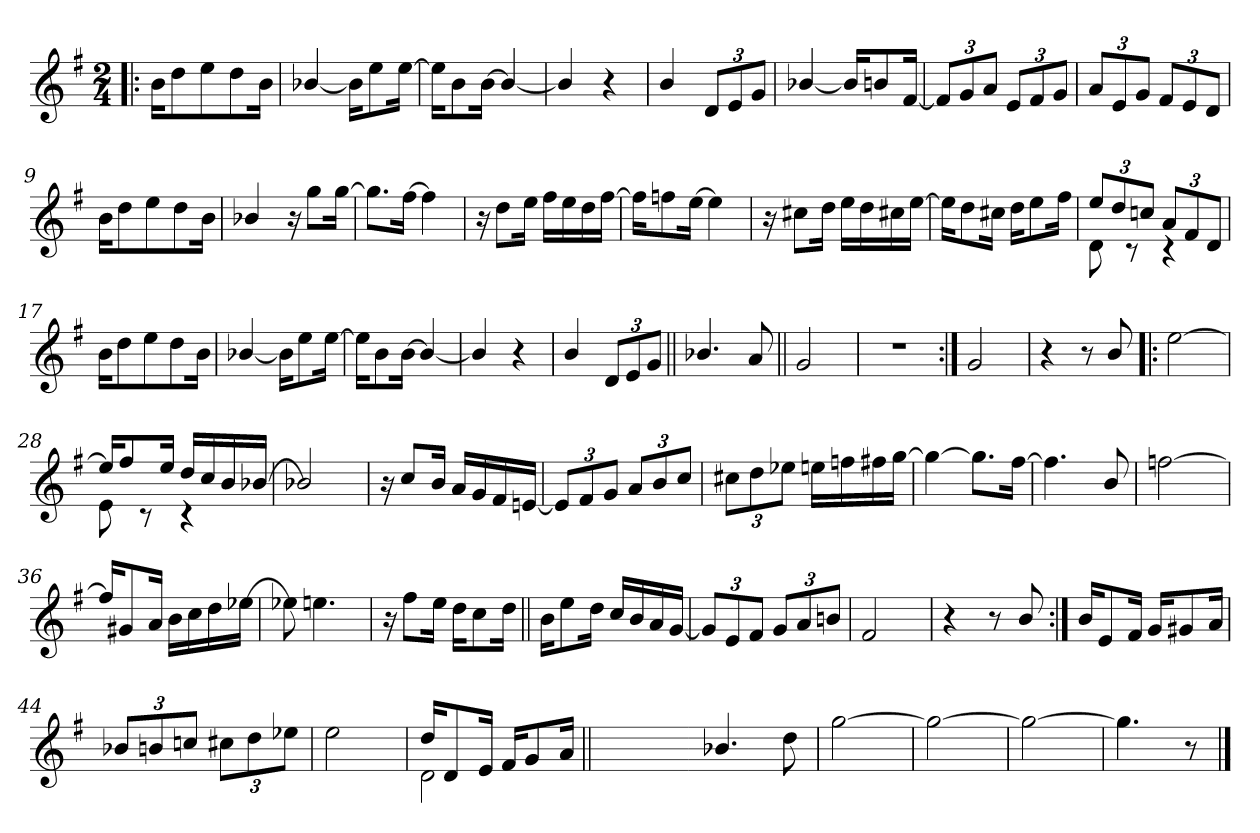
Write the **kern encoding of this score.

**kern
*part1
*staff1
*clefG2
*k[f#]
*G:
*M2/4
=1!|:
16b\KL
8dd\
8ee\
8dd\
16b\Jk
=2
[4b-X/
16b-\KL]
8ee\
[16ee\Jk
=3
16ee\KL]
8b\
[>16b\Jk
4b/_
=4
4b/]
4r
=5
4b/
*Xbrackettup
12d/L
12e/
12g/J
!!LO:LB:g=z
=6
[4b-X/
16b-/KL]
8bn/
[16f#/Jk
=7
12f#/L]
12g/
12a/J
12e/L
12f#/
12g/J
=8
12a/L
12e/
12g/J
12f#/L
12e/
12d/J
=9
16b\KL
8dd\
8ee\
8dd\
16b\Jk
=10
4b-X/
16r
8gg\L
[16gg\Jk
!!LO:LB:g=z
=11
8.gg\L]
[16ff#\Jk
4ff#\]
=12
16r
8dd\L
16ee\Jk
16ff#\LL
16ee\
16dd\
[16ff#\JJ
=13
16ff#\KL]
8ffn\
[16ee\Jk
4ee\]
=14
16r
8cc#X\L
16dd\Jk
16ee\LL
16dd\
16cc#X\
[16ee\JJ
=15
16ee\KL]
8dd\
16cc#X\Jk
16dd\KL
8ee\
16ff#\Jk
!!LO:LB:g=z
=16
*^
12ee/L	8d\
12dd/	.
.	8rc
12ccn/J	.
12a/L	4rc
12f#/	.
12d/J	.
*v	*v
=17
16b\KL
8dd\
8ee\
8dd\
16b\Jk
=18
[4b-X/
16b-\KL]
8ee\
[16ee\Jk
=19
16ee\KL]
8b\
[16b\Jk
4b/_
=20
4bn/]
4r
=21
4b/
12d/L
12e/
12g/J
!!LO:LB:g=z
=22||
4.b-X/
8a/
=23||
2g/
=24
2r
=25:|!
2g/
=26
4r
8r
8b/
!!LO:LB:g=z
=27!|:
[2ee\
=28
*^
16ee/KL]	8e\
8ff#/	.
.	8rc
16ee/Jk	.
16dd/LL	4rc
16cc/	.
16b/	.
[>16b-X/JJ	.
*v	*v
=29
2b-X/]
=30
16r
8cc/L
16b/Jk
16a/LL
16g/
16f#/
[16en/JJ
=31
12e/L]
12f#/
12g/J
12a/L
12b/
12cc/J
!!LO:LB:g=z
=32
12cc#X\L
12dd\
12ee-X\J
16een\LL
16ffn\
16ff#X\
[16gg\JJ
=33
4gg\_
8.gg\L]
[16ff#\Jk
=34
4.ff#\]
8b/
=35
[2ffn\
=36
16ffn/KL]
8g#X/
16a/Jk
16b\LL
16cc\
16dd\
[16ee-X\JJ
=37
8ee-X\]
4.een\
!!LO:LB:g=z
=38
16r
8ff#\L
16ee\Jk
16dd\KL
8cc\
16dd\Jk
=39||
16b\KL
8ee\
16dd\Jk
16cc/LL
16b/
16a/
[16g/JJ
=40
12g/L]
12e/
12f#/J
12g/L
12a/
12bn/J
=41
2f#/
=42
4r
8r
8b/
!!LO:LB:g=z
=43:|!
16b/KL
8e/
16f#/Jk
16g/KL
8g#X/
16a/Jk
=44
12b-X/L
12bn/
12ccn/J
12cc#X\L
12dd\
12ee-X\J
=45
2ee\
=46
*^
16dd/KL	2d\
8d/	.
16e/Jk	.
16f#/KL	.
8g/	.
16a/Jk	.
*v	*v
=46X461||
2ryy
!!LO:LB:g=z
=47-
4.b-X/
8dd\
=48
[2gg\
=49
2gg\_
=50
2gg\_
=51
4.gg\]
8r
==
*-
